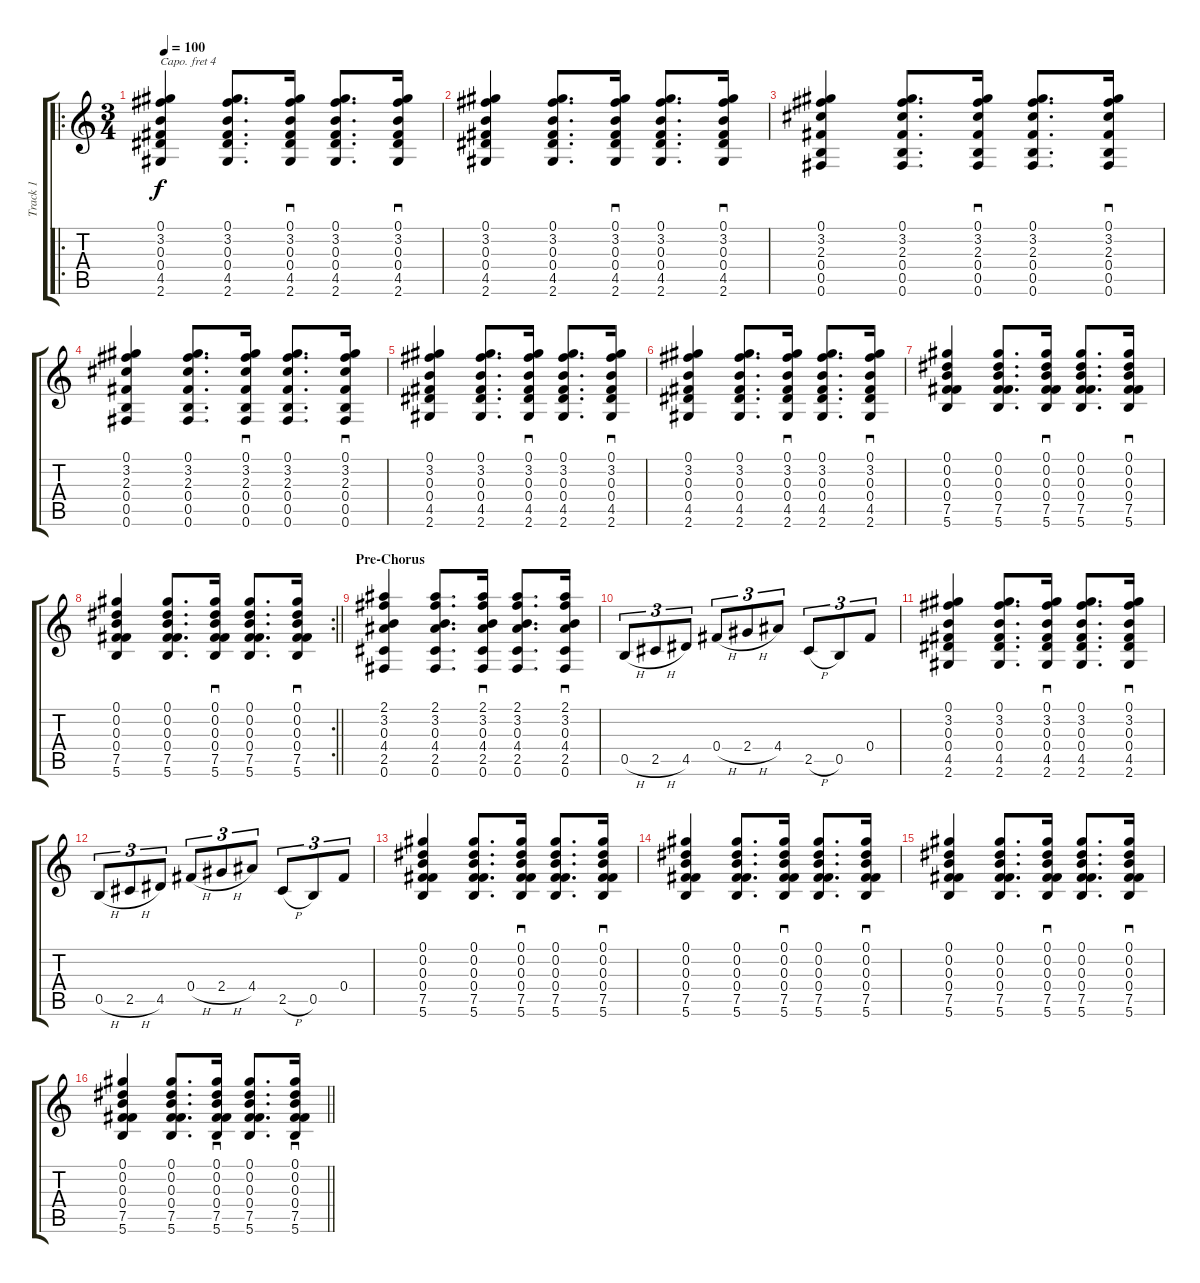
\track ("Track 1" "Track 1") {instrument acousticguitarsteel}
\staff {score tabs}
\capo 4
\tuning (E4 B3 G3 D3 G2 D2) {hide}
\ro
\ts (3 4)
\tempo 100
\clef g2
\ks c
(0.1 3.2 0.3 0.4 4.5 2.6).4{dy f} (0.1 3.2 0.3 0.4 4.5 2.6).8{d} (0.1 3.2 0.3 0.4 4.5 2.6).16{sd} (0.1 3.2 0.3 0.4 4.5 2.6).8{d} (0.1 3.2 0.3 0.4 4.5 2.6).16{sd} |
(0.1 3.2 0.3 0.4 4.5 2.6).4 (0.1 3.2 0.3 0.4 4.5 2.6).8{d} (0.1 3.2 0.3 0.4 4.5 2.6).16{sd} (0.1 3.2 0.3 0.4 4.5 2.6).8{d} (0.1 3.2 0.3 0.4 4.5 2.6).16{sd} |
(0.1 3.2 2.3 0.4 0.5 0.6).4 (0.1 3.2 2.3 0.4 0.5 0.6).8{d} (0.1 3.2 2.3 0.4 0.5 0.6).16{sd} (0.1 3.2 2.3 0.4 0.5 0.6).8{d} (0.1 3.2 2.3 0.4 0.5 0.6).16{sd} |
(0.1 3.2 2.3 0.4 0.5 0.6).4 (0.1 3.2 2.3 0.4 0.5 0.6).8{d} (0.1 3.2 2.3 0.4 0.5 0.6).16{sd} (0.1 3.2 2.3 0.4 0.5 0.6).8{d} (0.1 3.2 2.3 0.4 0.5 0.6).16{sd} |
(0.1 3.2 0.3 0.4 4.5 2.6).4 (0.1 3.2 0.3 0.4 4.5 2.6).8{d} (0.1 3.2 0.3 0.4 4.5 2.6).16{sd} (0.1 3.2 0.3 0.4 4.5 2.6).8{d} (0.1 3.2 0.3 0.4 4.5 2.6).16{sd} |
(0.1 3.2 0.3 0.4 4.5 2.6).4 (0.1 3.2 0.3 0.4 4.5 2.6).8{d} (0.1 3.2 0.3 0.4 4.5 2.6).16{sd} (0.1 3.2 0.3 0.4 4.5 2.6).8{d} (0.1 3.2 0.3 0.4 4.5 2.6).16{sd} |
(0.1 0.2 0.3 0.4 7.5 5.6).4 (0.1 0.2 0.3 0.4 7.5 5.6).8{d} (0.1 0.2 0.3 0.4 7.5 5.6).16{sd} (0.1 0.2 0.3 0.4 7.5 5.6).8{d} (0.1 0.2 0.3 0.4 7.5 5.6).16{sd} |
\rc 2
\barLineRight lightlight
(0.1 0.2 0.3 0.4 7.5 5.6).4 (0.1 0.2 0.3 0.4 7.5 5.6).8{d} (0.1 0.2 0.3 0.4 7.5 5.6).16{sd} (0.1 0.2 0.3 0.4 7.5 5.6).8{d} (0.1 0.2 0.3 0.4 7.5 5.6).16{sd} |
\section ("" "Pre-Chorus")
(2.1 3.2 0.3 4.4 2.5 0.6).4 (2.1 3.2 0.3 4.4 2.5 0.6).8{d} (2.1 3.2 0.3 4.4 2.5 0.6).16{sd} (2.1 3.2 0.3 4.4 2.5 0.6).8{d} (2.1 3.2 0.3 4.4 2.5 0.6).16{sd} |
0.5{h}.8{tu (3 2)} 2.5{h}.8{tu (3 2)} 4.5.8{tu (3 2)} 0.4{h}.8{tu (3 2)} 2.4{h}.8{tu (3 2)} 4.4.8{tu (3 2)} 2.5{h}.8{tu (3 2)} 0.5.8{tu (3 2)} 0.4.8{tu (3 2)} |
(0.1 3.2 0.3 0.4 4.5 2.6).4 (0.1 3.2 0.3 0.4 4.5 2.6).8{d} (0.1 3.2 0.3 0.4 4.5 2.6).16{sd} (0.1 3.2 0.3 0.4 4.5 2.6).8{d} (0.1 3.2 0.3 0.4 4.5 2.6).16{sd} |
0.5{h}.8{tu (3 2)} 2.5{h}.8{tu (3 2)} 4.5.8{tu (3 2)} 0.4{h}.8{tu (3 2)} 2.4{h}.8{tu (3 2)} 4.4.8{tu (3 2)} 2.5{h}.8{tu (3 2)} 0.5.8{tu (3 2)} 0.4.8{tu (3 2)} |
(0.1 0.2 0.3 0.4 7.5 5.6).4 (0.1 0.2 0.3 0.4 7.5 5.6).8{d} (0.1 0.2 0.3 0.4 7.5 5.6).16{sd} (0.1 0.2 0.3 0.4 7.5 5.6).8{d} (0.1 0.2 0.3 0.4 7.5 5.6).16{sd} |
(0.1 0.2 0.3 0.4 7.5 5.6).4 (0.1 0.2 0.3 0.4 7.5 5.6).8{d} (0.1 0.2 0.3 0.4 7.5 5.6).16{sd} (0.1 0.2 0.3 0.4 7.5 5.6).8{d} (0.1 0.2 0.3 0.4 7.5 5.6).16{sd} |
(0.1 0.2 0.3 0.4 7.5 5.6).4 (0.1 0.2 0.3 0.4 7.5 5.6).8{d} (0.1 0.2 0.3 0.4 7.5 5.6).16{sd} (0.1 0.2 0.3 0.4 7.5 5.6).8{d} (0.1 0.2 0.3 0.4 7.5 5.6).16{sd} |
\barLineRight lightlight
(0.1 0.2 0.3 0.4 7.5 5.6).4 (0.1 0.2 0.3 0.4 7.5 5.6).8{d} (0.1 0.2 0.3 0.4 7.5 5.6).16{sd} (0.1 0.2 0.3 0.4 7.5 5.6).8{d} (0.1 0.2 0.3 0.4 7.5 5.6).16{sd}
